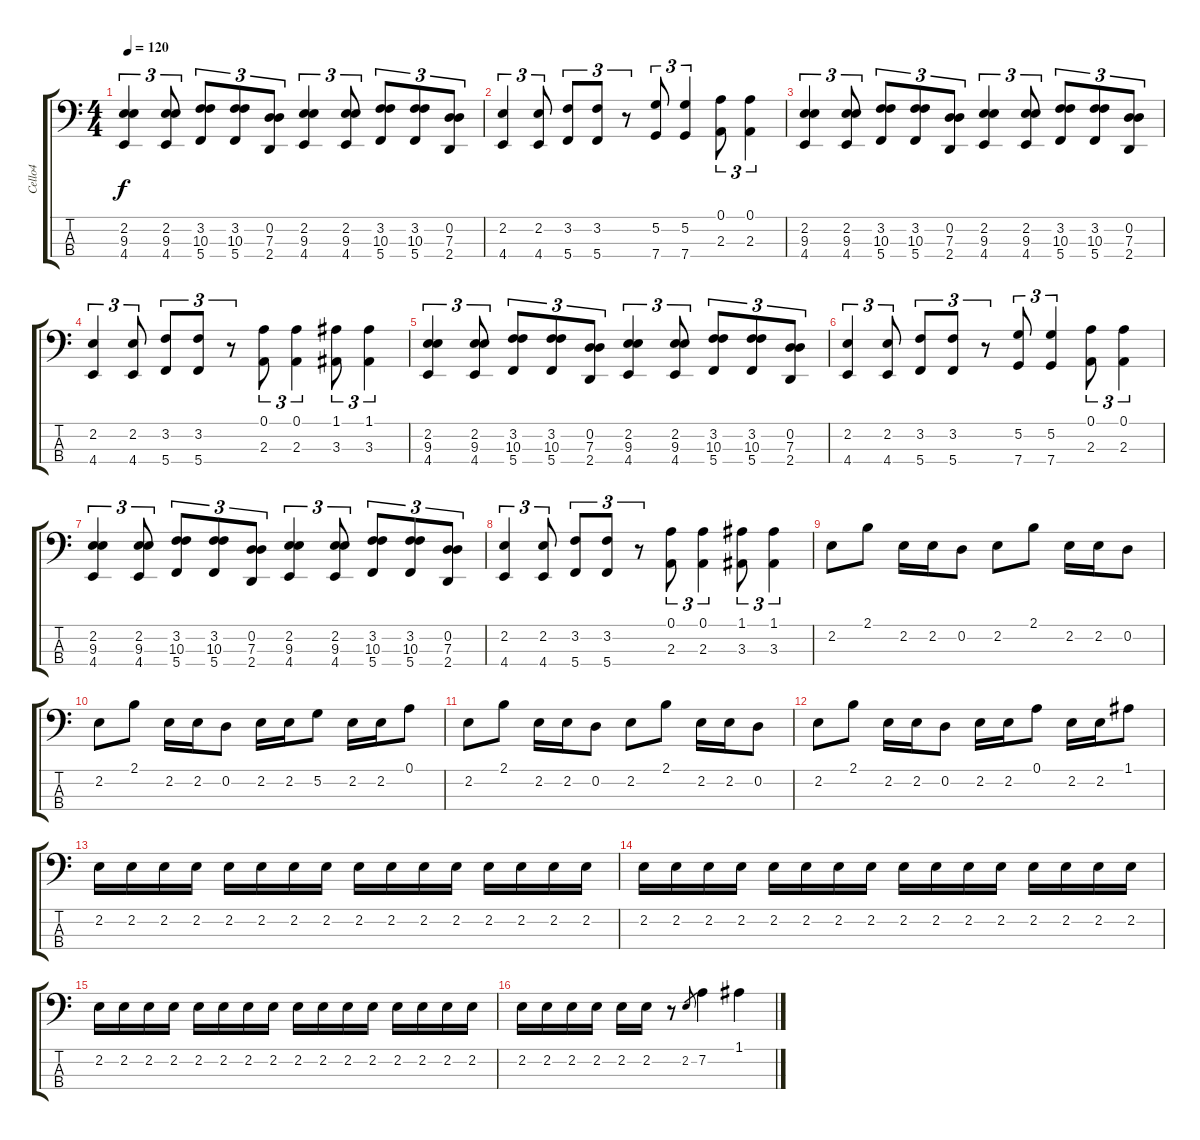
\track ("Cello4" "Cello4") {instrument contrabass}
\staff {score tabs}
\tuning (A2 D2 G1 C1) {hide}
\ts (4 4)
\tempo 120
\clef f4
\ks c
(2.2 9.3 4.4).4{tu (3 2) dy f instrument contrabass} (2.2 9.3 4.4).8{tu (3 2)} (3.2 10.3 5.4).8{tu (3 2)} (3.2 10.3 5.4).8{tu (3 2)} (0.2 7.3 2.4).8{tu (3 2)} (2.2 9.3 4.4).4{tu (3 2)} (2.2 9.3 4.4).8{tu (3 2)} (3.2 10.3 5.4).8{tu (3 2)} (3.2 10.3 5.4).8{tu (3 2)} (0.2 7.3 2.4).8{tu (3 2)} |
(2.2 4.4).4{tu (3 2)} (2.2 4.4).8{tu (3 2)} (3.2 5.4).8{tu (3 2)} (3.2 5.4).8{tu (3 2)} r.8{tu (3 2)} (5.2 7.4).8{tu (3 2)} (5.2 7.4).4{tu (3 2)} (0.1 2.3).8{tu (3 2)} (0.1 2.3).4{tu (3 2)} |
(2.2 9.3 4.4).4{tu (3 2)} (2.2 9.3 4.4).8{tu (3 2)} (3.2 10.3 5.4).8{tu (3 2)} (3.2 10.3 5.4).8{tu (3 2)} (0.2 7.3 2.4).8{tu (3 2)} (2.2 9.3 4.4).4{tu (3 2)} (2.2 9.3 4.4).8{tu (3 2)} (3.2 10.3 5.4).8{tu (3 2)} (3.2 10.3 5.4).8{tu (3 2)} (0.2 7.3 2.4).8{tu (3 2)} |
(2.2 4.4).4{tu (3 2)} (2.2 4.4).8{tu (3 2)} (3.2 5.4).8{tu (3 2)} (3.2 5.4).8{tu (3 2)} r.8{tu (3 2)} (0.1 2.3).8{tu (3 2)} (0.1 2.3).4{tu (3 2)} (1.1 3.3).8{tu (3 2)} (1.1 3.3).4{tu (3 2)} |
(2.2 9.3 4.4).4{tu (3 2)} (2.2 9.3 4.4).8{tu (3 2)} (3.2 10.3 5.4).8{tu (3 2)} (3.2 10.3 5.4).8{tu (3 2)} (0.2 7.3 2.4).8{tu (3 2)} (2.2 9.3 4.4).4{tu (3 2)} (2.2 9.3 4.4).8{tu (3 2)} (3.2 10.3 5.4).8{tu (3 2)} (3.2 10.3 5.4).8{tu (3 2)} (0.2 7.3 2.4).8{tu (3 2)} |
(2.2 4.4).4{tu (3 2)} (2.2 4.4).8{tu (3 2)} (3.2 5.4).8{tu (3 2)} (3.2 5.4).8{tu (3 2)} r.8{tu (3 2)} (5.2 7.4).8{tu (3 2)} (5.2 7.4).4{tu (3 2)} (0.1 2.3).8{tu (3 2)} (0.1 2.3).4{tu (3 2)} |
(2.2 9.3 4.4).4{tu (3 2)} (2.2 9.3 4.4).8{tu (3 2)} (3.2 10.3 5.4).8{tu (3 2)} (3.2 10.3 5.4).8{tu (3 2)} (0.2 7.3 2.4).8{tu (3 2)} (2.2 9.3 4.4).4{tu (3 2)} (2.2 9.3 4.4).8{tu (3 2)} (3.2 10.3 5.4).8{tu (3 2)} (3.2 10.3 5.4).8{tu (3 2)} (0.2 7.3 2.4).8{tu (3 2)} |
(2.2 4.4).4{tu (3 2)} (2.2 4.4).8{tu (3 2)} (3.2 5.4).8{tu (3 2)} (3.2 5.4).8{tu (3 2)} r.8{tu (3 2)} (0.1 2.3).8{tu (3 2)} (0.1 2.3).4{tu (3 2)} (1.1 3.3).8{tu (3 2)} (1.1 3.3).4{tu (3 2)} |
2.2.8 2.1.8 2.2.16 2.2.16 0.2.8 2.2.8 2.1.8 2.2.16 2.2.16 0.2.8 |
2.2.8 2.1.8 2.2.16 2.2.16 0.2.8 2.2.16 2.2.16 5.2.8 2.2.16 2.2.16 0.1.8 |
2.2.8 2.1.8 2.2.16 2.2.16 0.2.8 2.2.8 2.1.8 2.2.16 2.2.16 0.2.8 |
2.2.8 2.1.8 2.2.16 2.2.16 0.2.8 2.2.16 2.2.16 0.1.8 2.2.16 2.2.16 1.1.8 |
2.2.16 2.2.16 2.2.16 2.2.16 2.2.16 2.2.16 2.2.16 2.2.16 2.2.16 2.2.16 2.2.16 2.2.16 2.2.16 2.2.16 2.2.16 2.2.16 |
2.2.16 2.2.16 2.2.16 2.2.16 2.2.16 2.2.16 2.2.16 2.2.16 2.2.16 2.2.16 2.2.16 2.2.16 2.2.16 2.2.16 2.2.16 2.2.16 |
2.2.16 2.2.16 2.2.16 2.2.16 2.2.16 2.2.16 2.2.16 2.2.16 2.2.16 2.2.16 2.2.16 2.2.16 2.2.16 2.2.16 2.2.16 2.2.16 |
2.2.16 2.2.16 2.2.16 2.2.16 2.2.16 2.2.16 r.8 2.2.8{gr} 7.2.4 1.1.4
